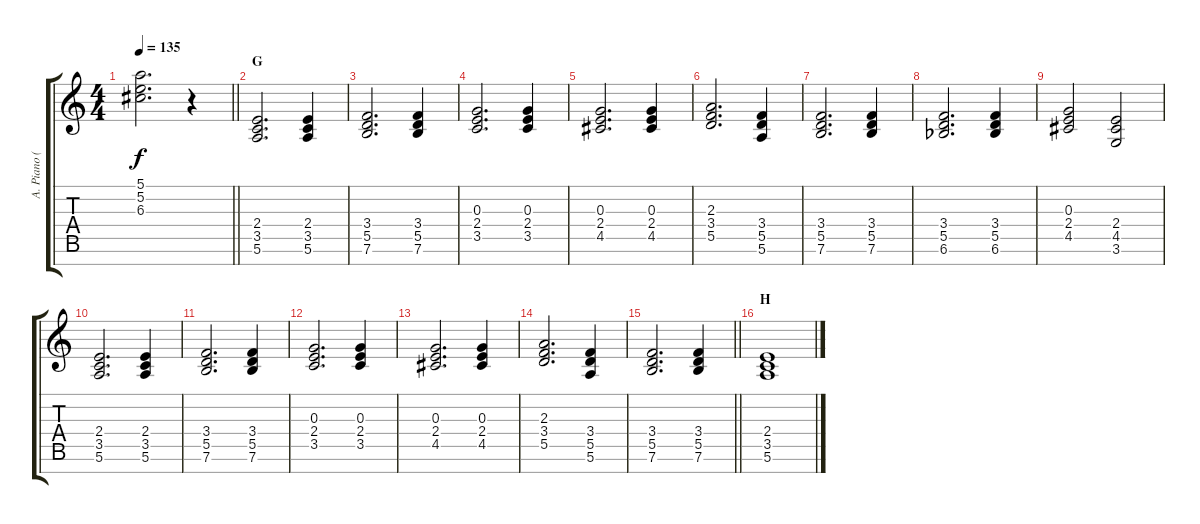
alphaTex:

\track ("A. Piano (Right Hand)" "A. Piano (") {instrument acousticgrandpiano}
\staff {score tabs}
\tuning (E5 B4 G4 D4 A3 E3 B2) {hide}
\ts (4 4)
\tempo 135
\clef g2
\barLineRight lightlight
\ks c
(5.1{t} 5.2{t} 6.3{t}).2{d dy f} r.4 |
\section ("" "G")
(2.4 3.5 5.6).2{d} (2.4 3.5 5.6).4 |
(3.4 5.5 7.6).2{d} (3.4 5.5 7.6).4 |
(0.3 2.4 3.5).2{d} (0.3 2.4 3.5).4 |
(0.3 2.4 4.5).2{d} (0.3 2.4 4.5).4 |
(2.3 3.4 5.5).2{d} (3.4 5.5 5.6).4 |
(3.4 5.5 7.6).2{d} (3.4 5.5 7.6).4 |
(3.4 5.5 6.6{acc b}).2{d} (3.4 5.5 6.6{acc b}).4 |
(0.3 2.4 4.5).2 (2.4 4.5 3.6).2 |
(2.4 3.5 5.6).2{d} (2.4 3.5 5.6).4 |
(3.4 5.5 7.6).2{d} (3.4 5.5 7.6).4 |
(0.3 2.4 3.5).2{d} (0.3 2.4 3.5).4 |
(0.3 2.4 4.5).2{d} (0.3 2.4 4.5).4 |
(2.3 3.4 5.5).2{d} (3.4 5.5 5.6).4 |
\barLineRight lightlight
(3.4 5.5 7.6).2{d} (3.4 5.5 7.6).4 |
\section ("" "H")
(2.4 3.5 5.6).1
